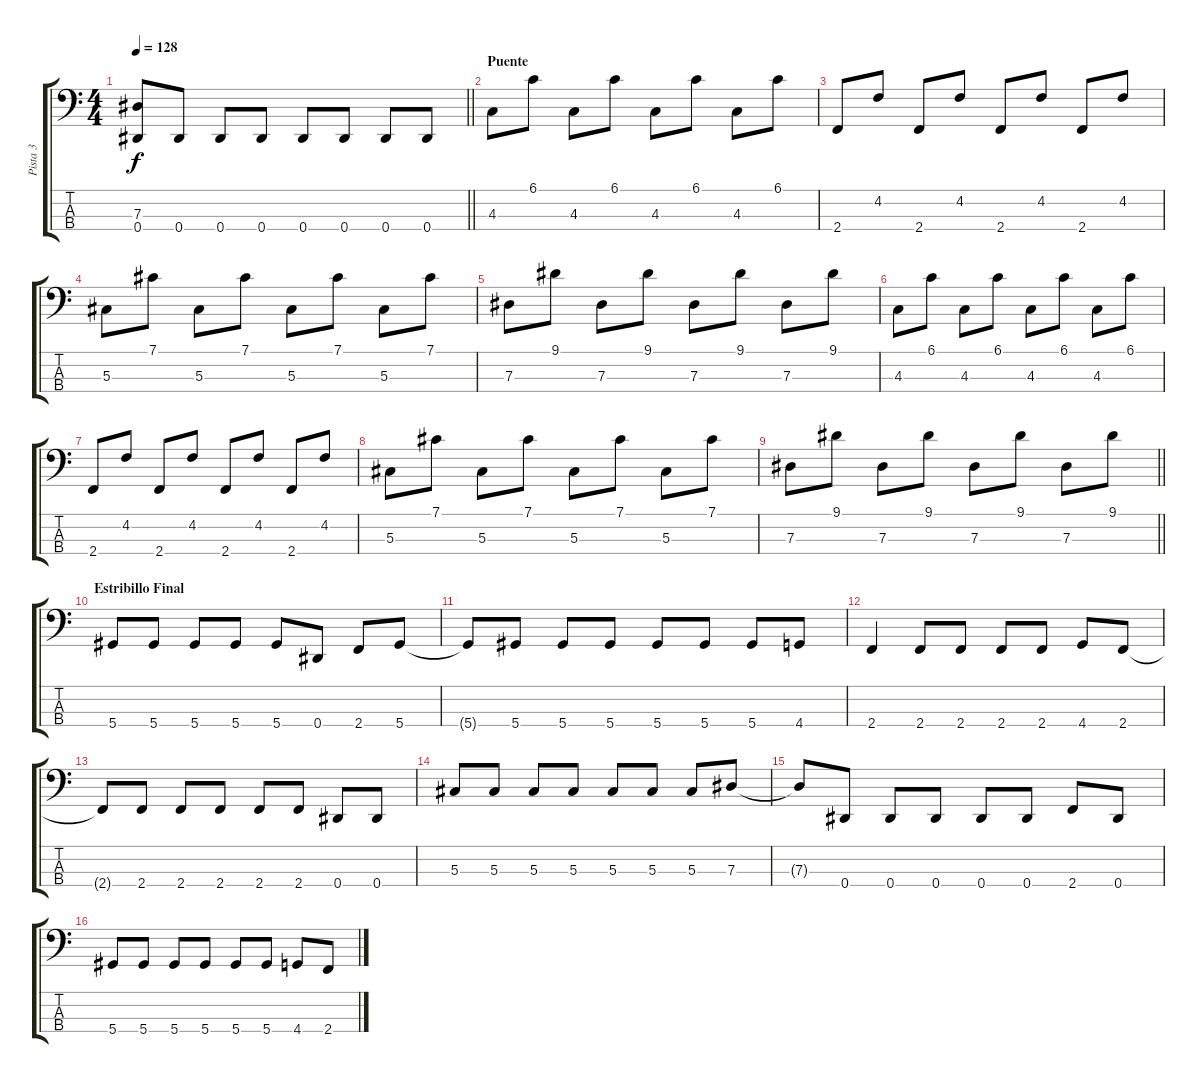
\track ("Pista 3" "Pista 3") {instrument electricbasspick}
\staff {score tabs}
\tuning (Gb2 Db2 Ab1 Eb1) {hide}
\ts (4 4)
\tempo 128
\clef f4
\barLineRight lightlight
\ks c
(7.3{t} 0.4{t}).8{dy f} 0.4.8 0.4.8 0.4.8 0.4.8 0.4.8 0.4.8 0.4.8 |
\section ("" "Puente")
4.3.8{volume 8} 6.1.8 4.3.8 6.1.8 4.3.8 6.1.8 4.3.8 6.1.8 |
2.4.8 4.2.8 2.4.8 4.2.8 2.4.8 4.2.8 2.4.8 4.2.8 |
5.3.8 7.1.8 5.3.8 7.1.8 5.3.8 7.1.8 5.3.8 7.1.8 |
7.3.8 9.1.8 7.3.8 9.1.8 7.3.8 9.1.8 7.3.8 9.1.8 |
4.3.8 6.1.8 4.3.8 6.1.8 4.3.8 6.1.8 4.3.8 6.1.8 |
2.4.8 4.2.8 2.4.8 4.2.8 2.4.8 4.2.8 2.4.8 4.2.8 |
5.3.8 7.1.8 5.3.8 7.1.8 5.3.8 7.1.8 5.3.8 7.1.8 |
\barLineRight lightlight
7.3.8 9.1.8 7.3.8 9.1.8 7.3.8 9.1.8 7.3.8 9.1.8 |
\section ("" "Estribillo Final")
5.4.8{volume 16} 5.4.8 5.4.8 5.4.8 5.4.8 0.4.8 2.4.8 5.4.8 |
5.4{t}.8 5.4.8 5.4.8 5.4.8 5.4.8 5.4.8 5.4.8 4.4.8 |
2.4.4 2.4.8 2.4.8 2.4.8 2.4.8 4.4.8 2.4.8 |
2.4{t}.8 2.4.8 2.4.8 2.4.8 2.4.8 2.4.8 0.4.8 0.4.8 |
5.3.8 5.3.8 5.3.8 5.3.8 5.3.8 5.3.8 5.3.8 7.3.8 |
7.3{t}.8 0.4.8 0.4.8 0.4.8 0.4.8 0.4.8 2.4.8 0.4.8 |
5.4.8 5.4.8 5.4.8 5.4.8 5.4.8 5.4.8 4.4.8 2.4.8
